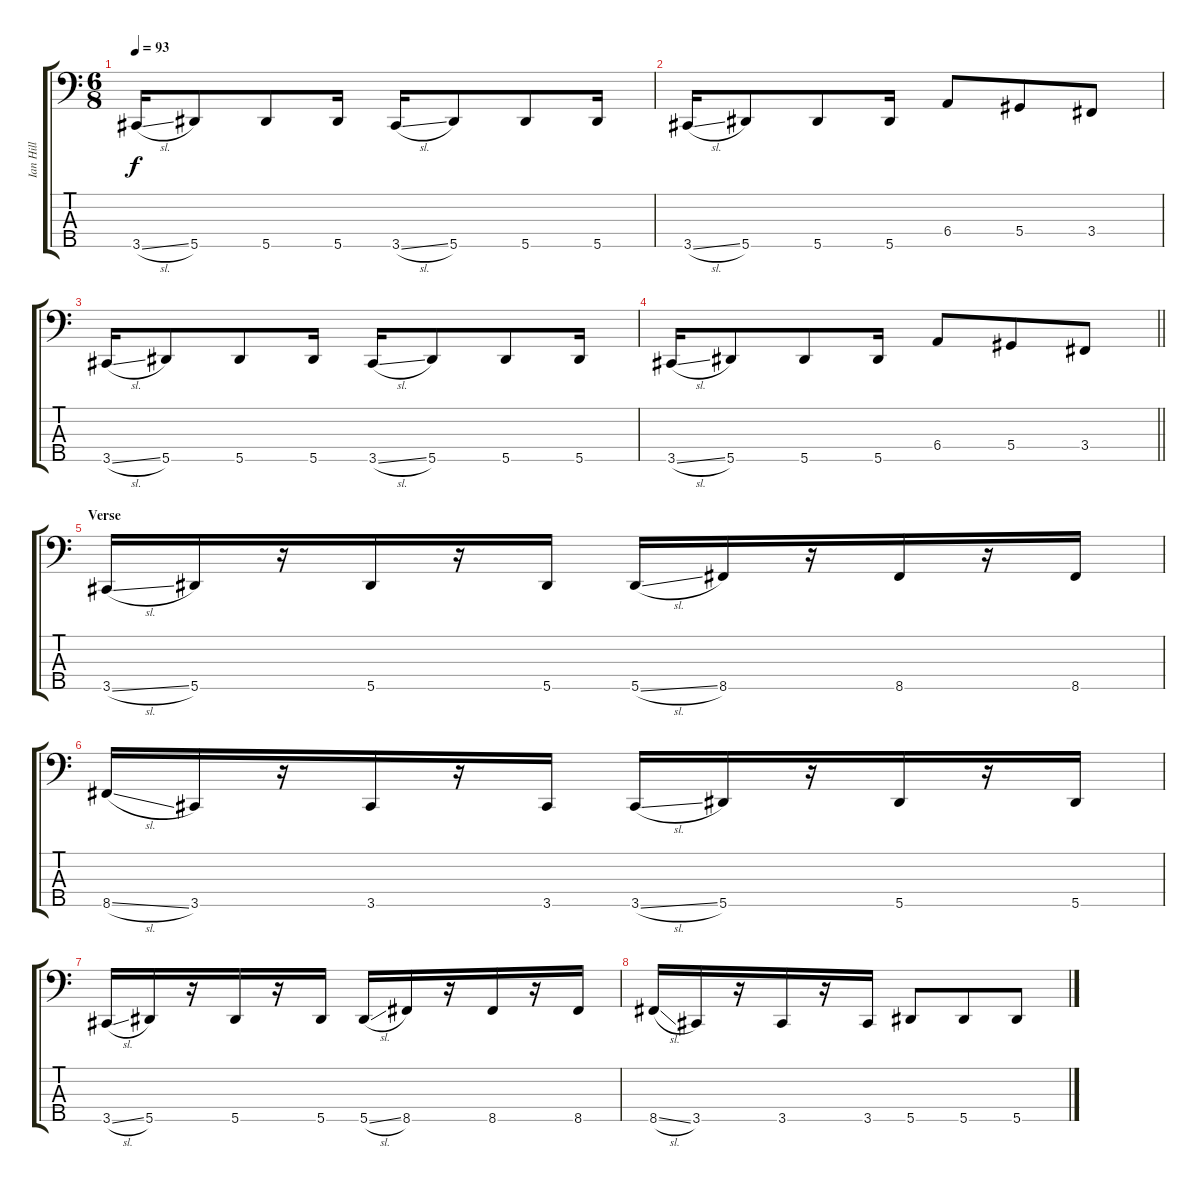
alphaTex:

\track ("Ian Hill" "Ian Hill") {instrument electricbasspick}
\staff {score tabs}
\tuning (Gb2 Db2 Ab1 Eb1 Bb0) {hide}
\ts (6 8)
\section ("" "")
\tempo 93
\clef f4
\ks c
3.5{sl}.16{dy f} 5.5.8 5.5.8 5.5.16 3.5{sl}.16 5.5.8 5.5.8 5.5.16 |
3.5{sl}.16 5.5.8 5.5.8 5.5.16 6.4.8 5.4.8 3.4.8 |
3.5{sl}.16 5.5.8 5.5.8 5.5.16 3.5{sl}.16 5.5.8 5.5.8 5.5.16 |
\barLineRight lightlight
3.5{sl}.16 5.5.8 5.5.8 5.5.16 6.4.8 5.4.8 3.4.8 |
\section ("" "Verse")
3.5{sl}.16 5.5.16 r.16 5.5.16 r.16 5.5.16 5.5{sl}.16 8.5.16 r.16 8.5.16 r.16 8.5.16 |
8.5{sl}.16 3.5.16 r.16 3.5.16 r.16 3.5.16 3.5{sl}.16 5.5.16 r.16 5.5.16 r.16 5.5.16 |
3.5{sl}.16 5.5.16 r.16 5.5.16 r.16 5.5.16 5.5{sl}.16 8.5.16 r.16 8.5.16 r.16 8.5.16 |
8.5{sl}.16 3.5.16 r.16 3.5.16 r.16 3.5.16 5.5.8 5.5.8 5.5.8
